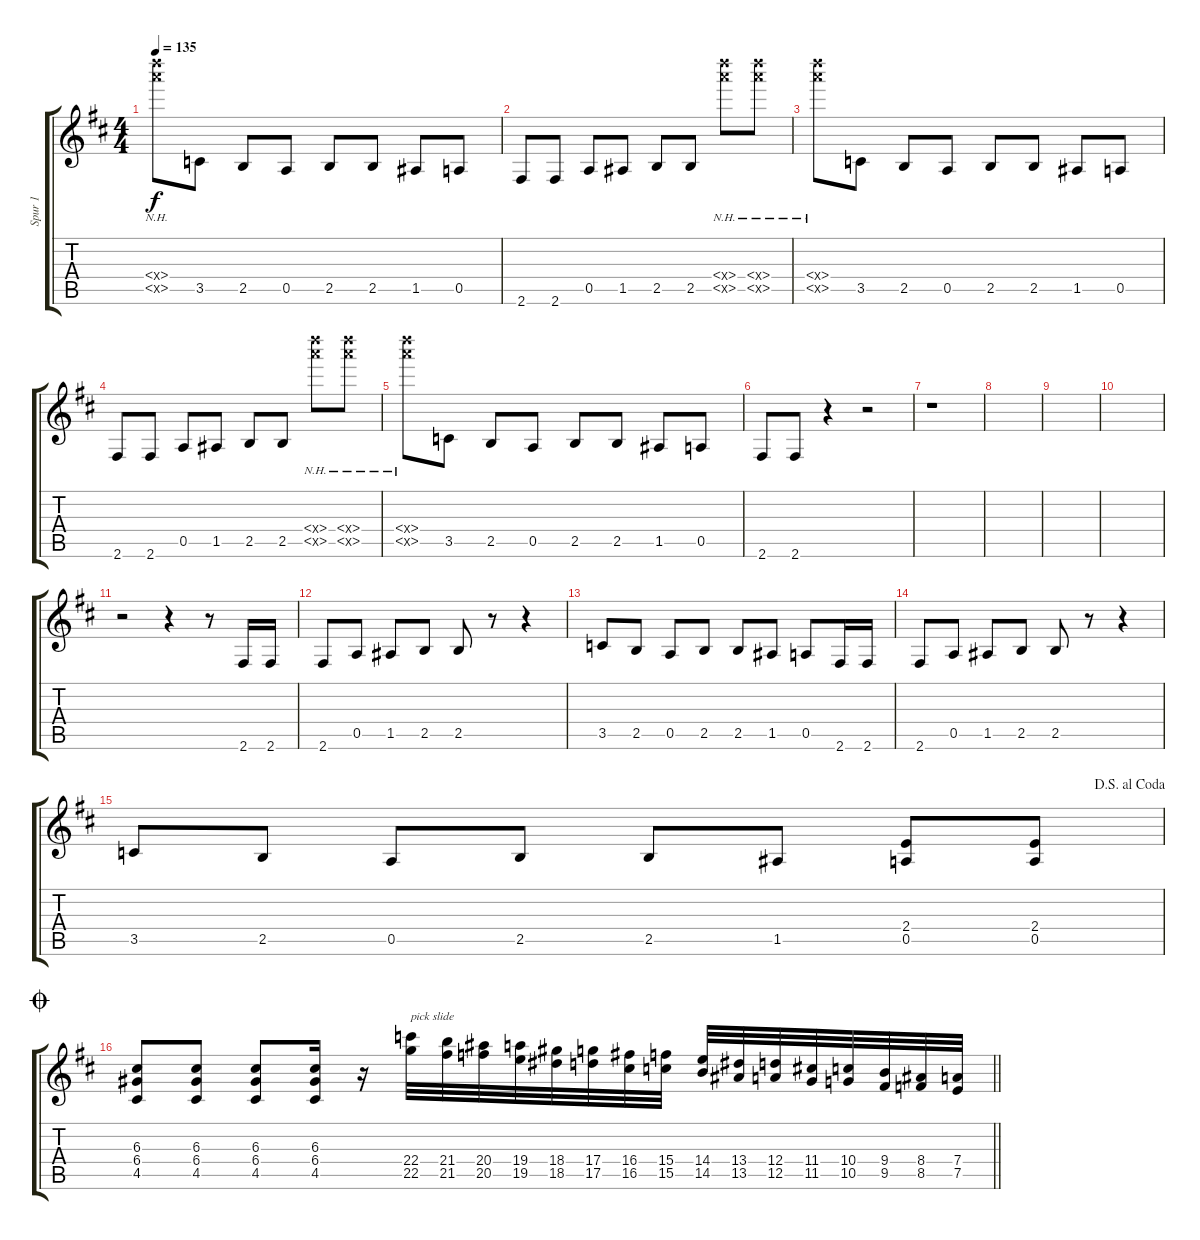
\track ("Spur 1" "Spur 1") {instrument distortionguitar}
\staff {score tabs}
\tuning (E4 B3 G3 D3 A2 E2) {hide}
\ts (4 4)
\tempo 135
\clef g2
\ks d
(2.4{nh x} 2.5{nh x}).8{dy f} 3.5.8 2.5.8 0.5.8 2.5.8 2.5.8 1.5.8 0.5.8 |
2.6.8 2.6.8 0.5.8 1.5.8 2.5.8 2.5.8 (2.4{nh x} 2.5{nh x}).8 (2.4{nh x} 2.5{nh x}).8 |
(2.4{nh x} 2.5{nh x}).8 3.5.8 2.5.8 0.5.8 2.5.8 2.5.8 1.5.8 0.5.8 |
2.6.8 2.6.8 0.5.8 1.5.8 2.5.8 2.5.8 (2.4{nh x} 2.5{nh x}).8 (2.4{nh x} 2.5{nh x}).8 |
(2.4{nh x} 2.5{nh x}).8 3.5.8 2.5.8 0.5.8 2.5.8 2.5.8 1.5.8 0.5.8 |
2.6.8 2.6.8 r.4 r.2 |
r.1 |
|
|
|
r.2 r.4 r.8 2.6.16 2.6.16 |
2.6.8 0.5.8 1.5.8 2.5.8 2.5.8 r.8 r.4 |
3.5.8 2.5.8 0.5.8 2.5.8 2.5.8 1.5.8 0.5.8 2.6.16 2.6.16 |
2.6.8 0.5.8 1.5.8 2.5.8 2.5.8 r.8 r.4 |
\jump dalsegnoalcoda
3.5.8 2.5.8 0.5.8 2.5.8 2.5.8 1.5.8 (2.4 0.5).8 (2.4 0.5).8 |
\jump coda
\barLineRight lightlight
(6.3 6.4 4.5).8{instrument distortionguitar} (6.3 6.4 4.5).8 (6.3 6.4 4.5).8 (6.3 6.4 4.5).16 r.16 (22.4 22.5).32{txt "pick slide" instrument guitarfretnoise} (21.4 21.5).32 (20.4 20.5).32 (19.4 19.5).32 (18.4 18.5).32 (17.4 17.5).32 (16.4 16.5).32 (15.4 15.5).32 (14.4 14.5).32 (13.4 13.5).32 (12.4 12.5).32 (11.4 11.5).32 (10.4 10.5).32 (9.4 9.5).32 (8.4 8.5).32 (7.4 7.5).32
